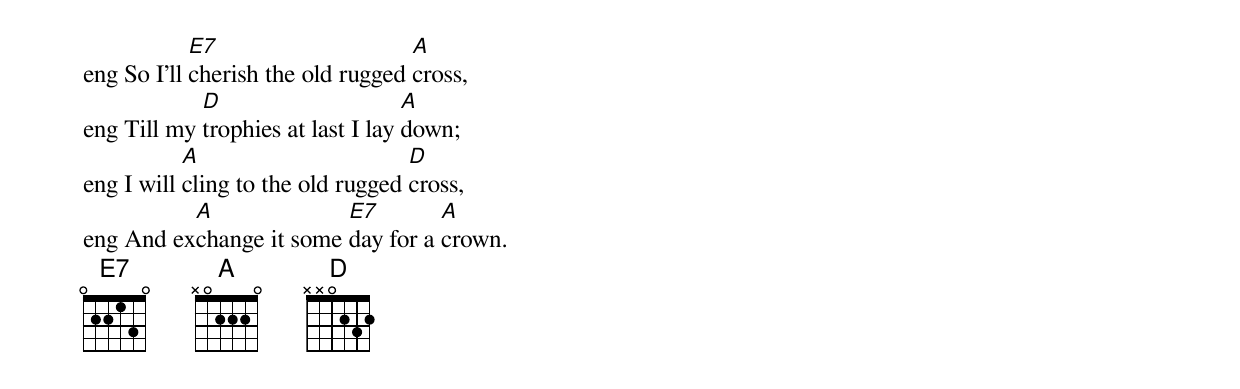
eng So I'll [E7]cherish the old rugged [A]cross,
eng Till my [D]trophies at last I lay [A]down;
eng I will [A]cling to the old rugged [D]cross,
eng And ex[A]change it some [E7]day for a [A]crown.
